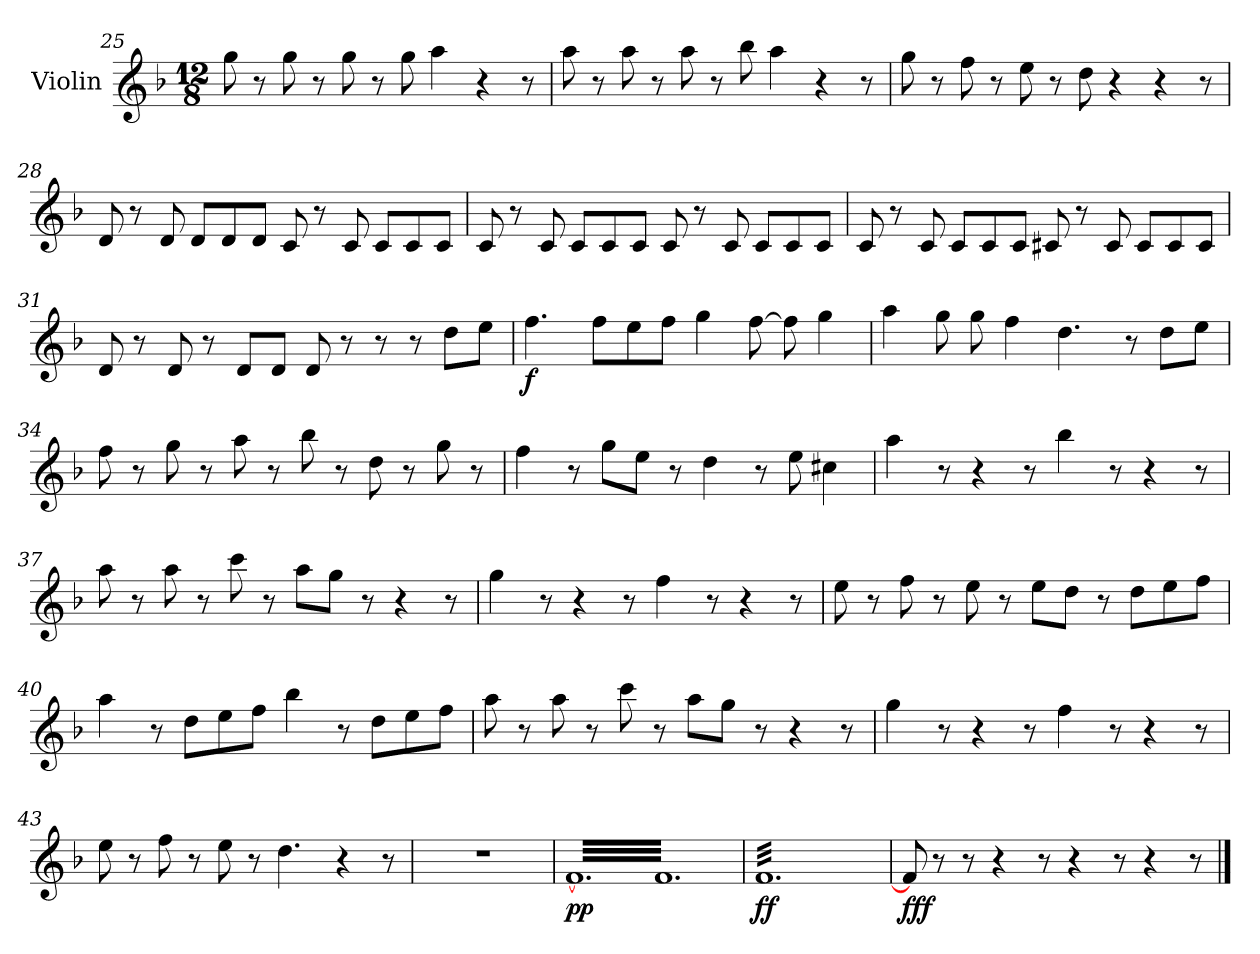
**kern	**dynam
*part1	*part1
*staff1	*staff1
*I"Violin	*
*I'Vln.	*
*clefG2	*
*k[b-]	*
*M12/8	*
=25	=25
8gg	.
8r	.
8gg	.
8r	.
8gg	.
8r	.
8gg	.
4aa	.
4r	.
8r	.
!!LO:LB:g=z
=26	=26
8aa	.
8r	.
8aa	.
8r	.
8aa	.
8r	.
8bb-	.
4aa	.
4r	.
8r	.
=27	=27
8gg	.
8r	.
8ff	.
8r	.
8ee	.
8r	.
8dd	.
4r	.
4r	.
8r	.
=28	=28
8d	.
8r	.
8d	.
8dL	.
8d	.
8dJ	.
8c	.
8r	.
8c	.
8cL	.
8c	.
8cJ	.
!!LO:LB:g=z
=29	=29
8c	.
8r	.
8c	.
8cL	.
8c	.
8cJ	.
8c	.
8r	.
8c	.
8cL	.
8c	.
8cJ	.
=30	=30
8c	.
8r	.
8c	.
8cL	.
8c	.
8cJ	.
8c#X	.
8r	.
8c#	.
8c#L	.
8c#	.
8c#J	.
=31	=31
8d	.
8r	.
8d	.
8r	.
8dL	.
8dJ	.
8d	.
8r	.
8r	.
8r	.
8ddL	.
8eeJ	.
!!LO:LB:g=z
=32	=32
4.ff	f
8ffL	.
8ee	.
8ffJ	.
4gg	.
[8ff	.
8ff]	.
4gg	.
=33	=33
4aa	.
8gg	.
8gg	.
4ff	.
4.dd	.
8r	.
8ddL	.
8eeJ	.
=34	=34
8ff	.
8r	.
8gg	.
8r	.
8aa	.
8r	.
8bb-	.
8r	.
8dd	.
8r	.
8gg	.
8r	.
=35	=35
4ff	.
8r	.
8ggL	.
8eeJ	.
8r	.
4dd	.
8r	.
8ee	.
4cc#X	.
!!LO:PB:g=z
=36	=36
4aa	.
8r	.
4r	.
8r	.
4bb-	.
8r	.
4r	.
8r	.
=37	=37
8aa	.
8r	.
8aa	.
8r	.
8ccc	.
8r	.
8aaL	.
8ggJ	.
8r	.
4r	.
8r	.
=38	=38
4gg	.
8r	.
4r	.
8r	.
4ff	.
8r	.
4r	.
8r	.
=39	=39
8ee	.
8r	.
8ff	.
8r	.
8ee	.
8r	.
8eeL	.
8ddJ	.
8r	.
8ddL	.
8ee	.
8ffJ	.
!!LO:LB:g=z
=40	=40
4aa	.
8r	.
8ddL	.
8ee	.
8ffJ	.
4bb-	.
8r	.
8ddL	.
8ee	.
8ffJ	.
=41	=41
8aa	.
8r	.
8aa	.
8r	.
8ccc	.
8r	.
8aaL	.
8ggJ	.
8r	.
4r	.
8r	.
=42	=42
4gg	.
8r	.
4r	.
8r	.
4ff	.
8r	.
4r	.
8r	.
=43	=43
8ee	.
8r	.
8ff	.
8r	.
8ee	.
8r	.
4.dd	.
4r	.
8r	.
=44	=44
1.r	.
!!LO:LB:g=z
=45	=45
!LO:TX:t=cresc. _  _	!
*tremolo	*
[32fLLL	pp
32f	.
32f	.
32f	.
32f	.
32f	.
32f	.
32f	.
32f	.
32f	.
32f	.
32f	.
32f	.
32f	.
32f	.
32f	.
32f	.
32f	.
32f	.
32f	.
32f	.
32f	.
32f	.
32f	.
32f	.
32f	.
32f	.
32f	.
32f	.
32f	.
32f	.
32f	.
32f	.
32f	.
32f	.
32f	.
32f	.
32f	.
32f	.
32f	.
32f	.
32f	.
32f	.
32f	.
32f	.
32f	.
32f	.
32fJJJ	.
=46	=46
32fLLL	ff
32f	.
32f	.
32f	.
32f	.
32f	.
32f	.
32f	.
32f	.
32f	.
32f	.
32f	.
32f	.
32f	.
32f	.
32f	.
32f	.
32f	.
32f	.
32f	.
32f	.
32f	.
32f	.
32f	.
32f	.
32f	.
32f	.
32f	.
32f	.
32f	.
32f	.
32f	.
32f	.
32f	.
32f	.
32f	.
32f	.
32f	.
32f	.
32f	.
32f	.
32f	.
32f	.
32f	.
32f	.
32f	.
32f	.
32fJJJ	.
*Xtremolo	*
=47	=47
8f]	fff
8r	.
8r	.
4r	.
8r	.
4r	.
8r	.
4r	.
8r	.
==	==
*-	*-
